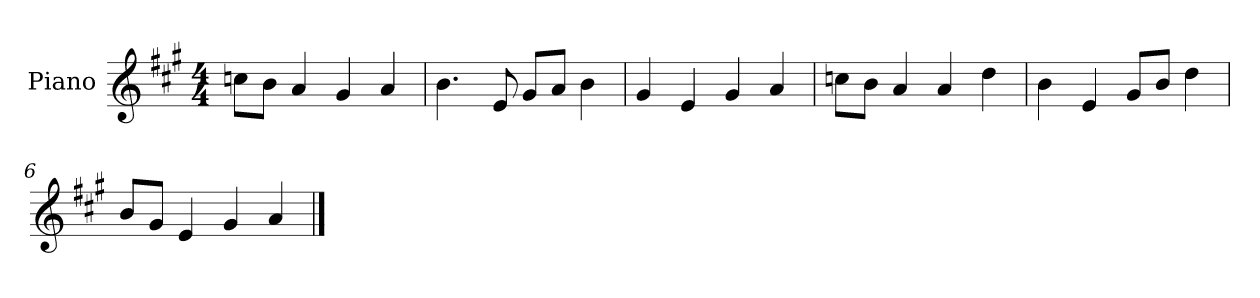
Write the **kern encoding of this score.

**kern
*part1
*staff1
*I"Piano
*I'P-no
*clefG2
*k[f#c#g#]
*M4/4
*MM90
=1
8ccn\L
8b\J
4a/
4g#/
4a/
=2
4.b\
8e/
8g#/L
8a/J
4b\
=3
4g#/
4e/
4g#/
4a/
=4
8ccn\L
8b\J
4a/
4a/
4dd\
=5
4b\
4e/
8g#/L
8b/J
4dd\
=6
8b/L
8g#/J
4e/
4g#/
4a/
==
*-
